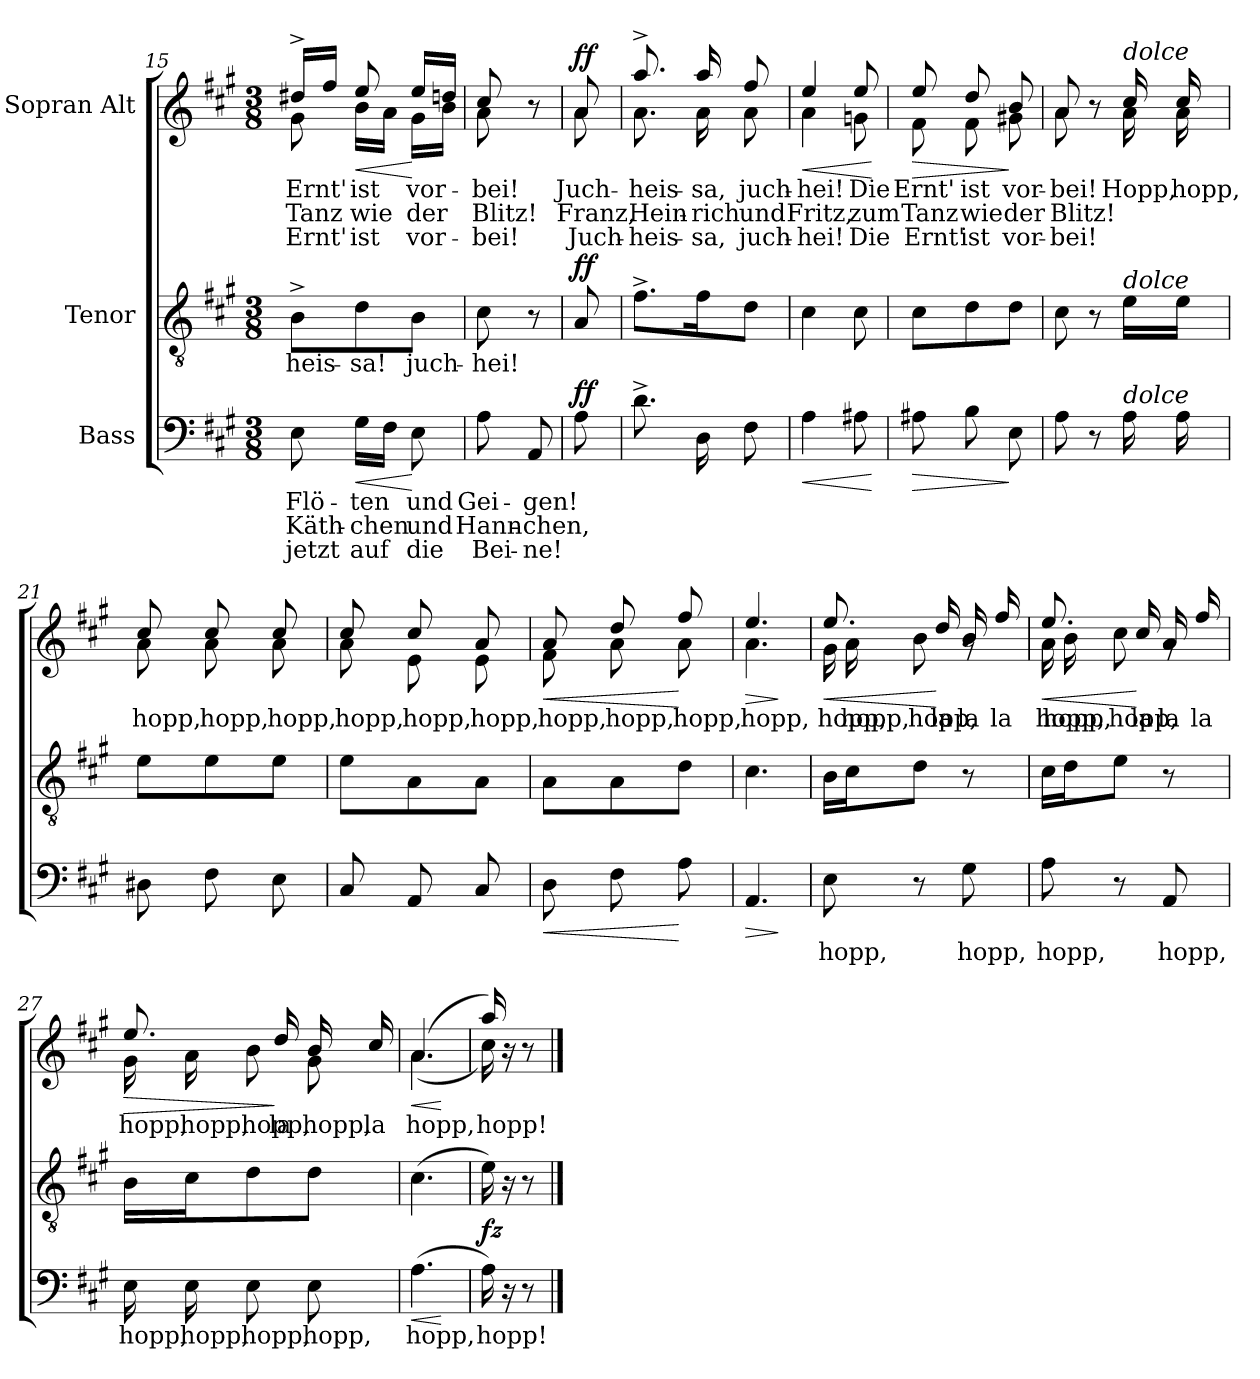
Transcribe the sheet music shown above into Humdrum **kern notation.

**kern	**text	**text	**text	**dynam	**kern	**text	**dynam	**kern	**text	**text	**text	**dynam
*part3	*part3	*part3	*part3	*part3	*part2	*part2	*part2	*part1	*part1	*part1	*part1	*part1
*staff3	*staff3	*staff3	*staff3	*staff3	*staff2	*staff2	*staff2	*staff1	*staff1	*staff1	*staff1	*staff1
*I"Bass	*	*	*	*	*I"Tenor	*	*	*I"Sopran Alt	*	*	*	*
*clefF4	*	*	*	*	*clefGv2	*	*	*clefG2	*	*	*	*
*k[f#c#g#]	*	*	*	*	*k[f#c#g#]	*	*	*k[f#c#g#]	*	*	*	*
*M3/8	*	*	*	*	*M3/8	*	*	*M3/8	*	*	*	*
=15	=15	=15	=15	=15	=15	=15	=15	=15	=15	=15	=15	=15
!	!LO:LY:b	!LO:LY:b	!LO:LY:b	!	!	!LO:LY:b	!	!	!LO:LY:b	!	!	!
*	*	*	*	*	*	*	*	*^	*	*	*	*
!	!	!	!	!	!	!	!	!	!	!LO:LY:b	!LO:LY:b	!LO:LY:b	!
8E\	Flö-	Käth-	jetzt	.	8B^\L	heis-	.	16dd#X^/LL	8g#\	Ernt'	Tanz	Ernt'	.
.	.	.	.	.	.	.	.	16ff#/JJ	.	.	.	.	.
!	!LO:LY:b	!LO:LY:b	!LO:LY:b	!LO:HP:b	!	!LO:LY:b	!	!	!	!LO:LY:b	!	!	!LO:HP:b
!	!	!	!	!	!	!	!	!	!	!LO:LY:b	!LO:LY:b	!LO:LY:b	!
16G#\LL	-ten	-chen	auf	<	8d\	-sa!	.	8ee/	16b\LL	ist	wie	ist	<
16F#\JJ	.	.	.	.	.	.	.	.	16a\JJ	.	.	.	.
!	!LO:LY:b	!LO:LY:b	!LO:LY:b	!	!	!LO:LY:b	!	!	!	!LO:LY:b	!	!	!
!	!	!	!	!	!	!	!	!	!	!LO:LY:b	!LO:LY:b	!LO:LY:b	!
8E\	und	und	die	[	8B\J	juch-	.	16ee/LL	16g#\LL	vor-	der	vor-	[
.	.	.	.	.	.	.	.	16ddn/JJ	16b\JJ	.	.	.	.
=15X3	=15X3	=15X3	=15X3	=15X3	=15X3	=15X3	=15X3	=15X3	=15X3	=15X3	=15X3	=15X3	=15X3
!	!LO:LY:b	!LO:LY:b	!LO:LY:b	!	!	!LO:LY:b	!	!	!	!LO:LY:b	!	!	!
!	!	!	!	!	!	!	!	!	!	!LO:LY:b	!LO:LY:b	!LO:LY:b	!
8A\	Gei-	Hann-	Bei-	.	8c#\	-hei!	.	8cc#/	8a\	-bei!	Blitz!	-bei!	.
!	!LO:LY:b	!LO:LY:b	!LO:LY:b	!	!	!	!	!	!	!	!	!	!
8AA/	-gen!	-chen,	-ne!	.	8r	.	.	8r	8ryy	.	.	.	.
!!LO:LB:g=z	!!
=16	=16	=16	=16	=16	=16	=16	=16	=16	=16	=16	=16	=16	=16
!	!	!	!	!LO:DY:a	!	!	!LO:DY:a	!	!	!LO:LY:b	!LO:LY:b	!LO:LY:b	!LO:DY:a
8A\	.	.	.	ff	8A/	.	ff	8a/	8a\	Juch-	Franz,	Juch-	ff
=17	=17	=17	=17	=17	=17	=17	=17	=17	=17	=17	=17	=17	=17
!	!	!	!	!	!	!	!	!	!	!LO:LY:b	!LO:LY:b	!LO:LY:b	!
8.d^\	.	.	.	.	8.f#^\L	.	.	8.aa^/	8.a\	-heis-	Hein-	-heis-	.
!	!	!	!	!	!	!	!	!	!	!LO:LY:b	!LO:LY:b	!LO:LY:b	!
16D\	.	.	.	.	16f#\K	.	.	16aa/	16a\	-sa,	-rich	-sa,	.
!	!	!	!	!	!	!	!	!	!	!LO:LY:b	!LO:LY:b	!LO:LY:b	!
8F#\	.	.	.	.	8d\J	.	.	8ff#/	8a\	juch-	und	juch-	.
=18	=18	=18	=18	=18	=18	=18	=18	=18	=18	=18	=18	=18	=18
!	!	!	!	!LO:HP:b	!	!	!	!	!	!LO:LY:b	!LO:LY:b	!LO:LY:b	!LO:HP:b
4A\	.	.	.	<	4c#\	.	.	4ee/	4a\	-hei!	Fritz,	-hei!	<
!	!	!	!	!	!	!	!	!	!	!LO:LY:b	!LO:LY:b	!LO:LY:b	!
8A#X\	.	.	.	.	8c#\	.	.	8ee/	8gn\	Die	zum	Die	.
*	*	*	*	*	*	*	*	*v	*v	*	*	*	*
.	.	.	.	[	.	.	.	.	.	.	.	[
=19	=19	=19	=19	=19	=19	=19	=19	=19	=19	=19	=19	=19
!	!	!	!	!LO:HP:b	!	!	!	!	!LO:LY:b	!LO:LY:b	!LO:LY:b	!LO:HP:b
*	*	*	*	*	*	*	*	*^	*	*	*	*
8A#X\	.	.	.	>	8c#\L	.	.	8ee/	8f#\	Ernt'	Tanz	Ernt'	>
!	!	!	!	!	!	!	!	!	!	!LO:LY:b	!LO:LY:b	!LO:LY:b	!
8B\	.	.	.	.	8d\	.	.	8dd/	8f#\	ist	wie	ist	.
!	!	!	!	!	!	!	!	!	!	!LO:LY:b	!LO:LY:b	!LO:LY:b	!
8E\	.	.	.	]	8d\J	.	.	8b/	8g#X\	vor-	der	vor-	]
=20	=20	=20	=20	=20	=20	=20	=20	=20	=20	=20	=20	=20	=20
!	!	!	!	!	!	!	!	!	!	!LO:LY:b	!LO:LY:b	!LO:LY:b	!
8A\	.	.	.	.	8c#\	.	.	8a/	8a\	-bei!	Blitz!	-bei!	.
8r	.	.	.	.	8r	.	.	8r	8ryy	.	.	.	.
!	!	!	!	!	!	!	!	!LO:TX:a:i:t=dolce	!	!	!	!	!
!	!	!	!	!	!LO:TX:a:i:t=dolce	!	!	!	!	!	!	!	!
!LO:TX:a:i:t=dolce	!	!	!	!	!	!	!	!	!	!	!	!	!
!	!	!	!	!	!	!	!	!	!	!LO:LY:b	!	!	!
16A\	.	.	.	.	16e\LL	.	.	16cc#/	16a\	Hopp,	.	.	.
!	!	!	!	!	!	!	!	!	!	!LO:LY:b	!	!	!
16A\	.	.	.	.	16e\JJ	.	.	16cc#/	16a\	hopp,	.	.	.
!!LO:LB:g=z	!!
=21	=21	=21	=21	=21	=21	=21	=21	=21	=21	=21	=21	=21	=21
!	!	!	!	!	!	!	!	!	!	!LO:LY:b	!	!	!
8D#X\	.	.	.	.	8e\L	.	.	8cc#/	8a\	hopp,	.	.	.
!	!	!	!	!	!	!	!	!	!	!LO:LY:b	!	!	!
8F#\	.	.	.	.	8e\	.	.	8cc#/	8a\	hopp,	.	.	.
!	!	!	!	!	!	!	!	!	!	!LO:LY:b	!	!	!
8E\	.	.	.	.	8e\J	.	.	8cc#/	8a\	hopp,	.	.	.
=22	=22	=22	=22	=22	=22	=22	=22	=22	=22	=22	=22	=22	=22
!	!	!	!	!	!	!	!	!	!	!LO:LY:b	!	!	!
8C#/	.	.	.	.	8e\L	.	.	8cc#/	8a\	hopp,	.	.	.
!	!	!	!	!	!	!	!	!	!	!LO:LY:b	!	!	!
8AA/	.	.	.	.	8A\	.	.	8cc#/	8e\	hopp,	.	.	.
!	!	!	!	!	!	!	!	!	!	!LO:LY:b	!	!	!
8C#/	.	.	.	.	8A\J	.	.	8a/	8e\	hopp,	.	.	.
=23	=23	=23	=23	=23	=23	=23	=23	=23	=23	=23	=23	=23	=23
!	!	!	!	!LO:HP:b	!	!	!	!	!	!LO:LY:b	!	!	!LO:HP:b
8D\	.	.	.	<	8A\L	.	.	8a/	8f#\	hopp,	.	.	<
!	!	!	!	!	!	!	!	!	!	!LO:LY:b	!	!	!
8F#\	.	.	.	.	8A\	.	.	8dd/	8a\	hopp,	.	.	.
!	!	!	!	!	!	!	!	!	!	!LO:LY:b	!	!	!
8A\	.	.	.	[	8d\J	.	.	8ff#/	8a\	hopp,	.	.	[
=24	=24	=24	=24	=24	=24	=24	=24	=24	=24	=24	=24	=24	=24
!	!	!	!	!LO:HP:b	!	!	!	!	!	!LO:LY:b	!	!	!LO:HP:b
4.AA/	.	.	.	>	4.c#\	.	.	4.ee/	4.a\	hopp,	.	.	>
*	*	*	*	*	*	*	*	*v	*v	*	*	*	*
.	.	.	.	]	.	.	.	.	.	.	.	]
=25	=25	=25	=25	=25	=25	=25	=25	=25	=25	=25	=25	=25
!	!	!	!	!	!	!	!	!LO:TX:a:i:t=dolce	!	!	!	!
!	!LO:LY:b	!	!	!	!	!	!	!	!LO:LY:b	!	!	!LO:HP:b
*	*	*	*	*	*	*	*	*^	*	*	*	*
!	!	!	!	!	!	!	!	!	!	!LO:LY:b	!	!	!
8E\	hopp,	.	.	.	16B\LL	.	.	8.ee/	16g#\	hopp,	.	.	<
!	!	!	!	!	!	!	!	!	!	!LO:LY:b	!	!	!
.	.	.	.	.	16c#\J	.	.	.	16a\	hopp,	.	.	.
!	!	!	!	!	!	!	!	!	!	!LO:LY:b	!	!	!
8r	.	.	.	.	8d\J	.	.	.	8b\	hopp,	.	.	.
!	!	!	!	!	!	!	!	!	!	!LO:LY:b	!	!	!
.	.	.	.	.	.	.	.	16dd/	.	la	.	.	[
!	!LO:LY:b	!	!	!	!	!	!	!	!	!LO:LY:b	!	!	!
8G#\	hopp,	.	.	.	8r	.	.	16b/	8rg	la	.	.	.
!	!	!	!	!	!	!	!	!	!	!LO:LY:b	!	!	!
.	.	.	.	.	.	.	.	16ff#/	.	la	.	.	.
!!LO:LB:g=z	!!
=26	=26	=26	=26	=26	=26	=26	=26	=26	=26	=26	=26	=26	=26
!	!LO:LY:b	!	!	!	!	!	!	!	!	!LO:LY:b	!	!	!LO:HP:b
!	!	!	!	!	!	!	!	!	!	!LO:LY:b	!	!	!
8A\	hopp,	.	.	.	16c#\LL	.	.	8.ee/	16a\	hopp,	.	.	<
!	!	!	!	!	!	!	!	!	!	!LO:LY:b	!	!	!
.	.	.	.	.	16d\J	.	.	.	16b\	hopp,	.	.	.
!	!	!	!	!	!	!	!	!	!	!LO:LY:b	!	!	!
8r	.	.	.	.	8e\J	.	.	.	8cc#\	hopp,	.	.	.
!	!	!	!	!	!	!	!	!	!	!LO:LY:b	!	!	!
.	.	.	.	.	.	.	.	16cc#/	.	la	.	.	[
!	!LO:LY:b	!	!	!	!	!	!	!	!	!LO:LY:b	!	!	!
8AA/	hopp,	.	.	.	8r	.	.	16a/	8rg	la	.	.	.
!	!	!	!	!	!	!	!	!	!	!LO:LY:b	!	!	!
.	.	.	.	.	.	.	.	16ff#/	.	la	.	.	.
=27	=27	=27	=27	=27	=27	=27	=27	=27	=27	=27	=27	=27	=27
!	!LO:LY:b	!	!	!	!	!	!	!	!	!LO:LY:b	!	!	!LO:HP:b
!	!	!	!	!	!	!	!	!	!	!LO:LY:b	!	!	!
16E\	hopp,	.	.	.	16B\LL	.	.	8.ee/	16g#\	hopp,	.	.	>
!	!LO:LY:b	!	!	!	!	!	!	!	!	!LO:LY:b	!	!	!
16E\	hopp,	.	.	.	16c#\J	.	.	.	16a\	hopp,	.	.	.
!	!LO:LY:b	!	!	!	!	!	!	!	!	!LO:LY:b	!	!	!
8E\	hopp,	.	.	.	8d\	.	.	.	8b\	hopp,	.	.	.
!	!	!	!	!	!	!	!	!	!	!LO:LY:b	!	!	!
.	.	.	.	.	.	.	.	16dd/	.	la	.	.	]
!	!LO:LY:b	!	!	!	!	!	!	!	!	!LO:LY:b	!	!	!
!	!	!	!	!	!	!	!	!	!	!LO:LY:b	!	!	!
8E\	hopp,	.	.	.	8d\J	.	.	16b/	8g#\	hopp,	.	.	.
!	!	!	!	!	!	!	!	!	!	!LO:LY:b	!	!	!
.	.	.	.	.	.	.	.	16cc#/	.	la	.	.	.
=28	=28	=28	=28	=28	=28	=28	=28	=28	=28	=28	=28	=28	=28
!	!LO:LY:b	!	!	!LO:HP:b	!	!	!	!	!	!LO:LY:b	!	!	!LO:HP:b
!	!	!	!	!	!	!	!	!	!	!LO:LY:b	!	!	!
(4.A\	hopp,	.	.	<	(4.c#\	.	.	(4.a/	(4.a\	hopp,	.	.	<
*	*	*	*	*	*	*	*	*v	*v	*	*	*	*
.	.	.	.	[	.	.	.	.	.	.	.	[
=29	=29	=29	=29	=29	=29	=29	=29	=29	=29	=29	=29	=29
!	!LO:LY:b	!	!	!	!	!	!	!	!LO:LY:b	!	!	!
*	*	*	*	*	*	*	*	*^	*	*	*	*
!	!	!	!	!LO:DY:a	!	!	!	!	!	!LO:LY:b	!	!	!
16A\)	hopp!	.	.	fz	16e\)	.	.	16aa/)	16cc#\)	hopp!	.	.	.
16r	.	.	.	.	16r	.	.	16r	16ryy	.	.	.	.
8r	.	.	.	.	8r	.	.	8r	8ryy	.	.	.	.
*	*	*	*	*	*	*	*	*v	*v	*	*	*	*
==	==	==	==	==	==	==	==	==	==	==	==	==
*-	*-	*-	*-	*-	*-	*-	*-	*-	*-	*-	*-	*-
